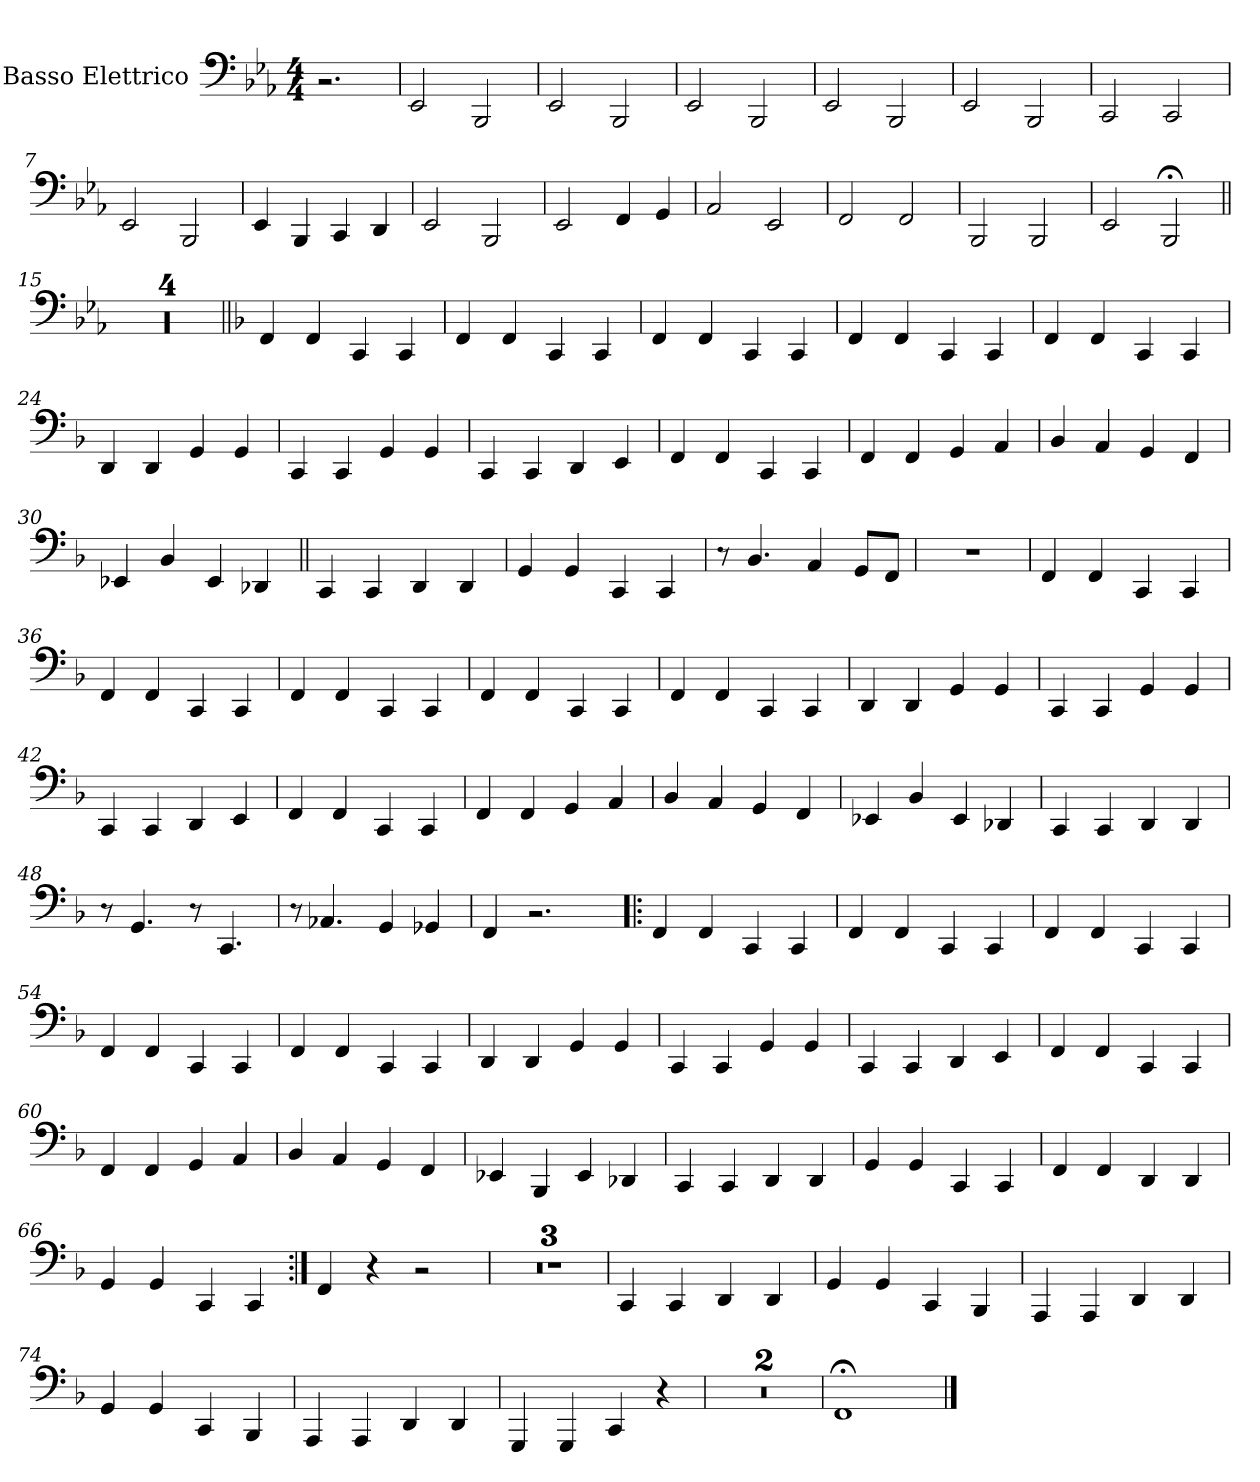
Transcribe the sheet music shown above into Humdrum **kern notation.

**kern
*part1
*staff1
*I"Basso Elettrico
*stria4
*
*k[b-e-a-]
*E-:
*M4/4
*MM90
=
2.r
=1
2EE-
2BBB-
=2
2EE-
2BBB-
=3
2EE-
2BBB-
=4
2EE-
2BBB-
=5
2EE-
2BBB-
=6
2CC
2CC
=7
2EE-
2BBB-
=8
4EE-
4BBB-
4CC
4DD
=9
2EE-
2BBB-
=10
2EE-
4FF
4GG
=11
2AA-
2EE-
=12
2FF
2FF
=13
2BBB-
2BBB-
=14
2EE-
2BBB-;<
=15||
1r
=16
1r
=17
1r
=18
1r
=19||
*k[b-]
*F:
4FF
4FF
4CC
4CC
=20
4FF
4FF
4CC
4CC
=21
4FF
4FF
4CC
4CC
=22
4FF
4FF
4CC
4CC
=23
4FF
4FF
4CC
4CC
=24
4DD
4DD
4GG
4GG
=25
4CC
4CC
4GG
4GG
=26
4CC
4CC
4DD
4EE
=27
4FF
4FF
4CC
4CC
=28
4FF
4FF
4GG
4AA
=29
4BB-
4AA
4GG
4FF
=30
4EE-X
4BB-
4EE-
4DD-X
=31||
4CC
4CC
4DD
4DD
=32
4GG
4GG
4CC
4CC
=33
8r
4.BB-
4AA
8GGL
8FFJ
=34
1r
=35
4FF
4FF
4CC
4CC
=36
4FF
4FF
4CC
4CC
=37
4FF
4FF
4CC
4CC
=38
4FF
4FF
4CC
4CC
=39
4FF
4FF
4CC
4CC
=40
4DD
4DD
4GG
4GG
=41
4CC
4CC
4GG
4GG
=42
4CC
4CC
4DD
4EE
=43
4FF
4FF
4CC
4CC
=44
4FF
4FF
4GG
4AA
=45
4BB-
4AA
4GG
4FF
=46
4EE-X
4BB-
4EE-
4DD-X
=47
4CC
4CC
4DD
4DD
=48
8r
4.GG
8r
4.CC
=49
8r
4.AA-X
4GG
4GG-X
=50
4FF
2.r
=51!|:
4FF
4FF
4CC
4CC
=52
4FF
4FF
4CC
4CC
=53
4FF
4FF
4CC
4CC
=54
4FF
4FF
4CC
4CC
=55
4FF
4FF
4CC
4CC
=56
4DD
4DD
4GG
4GG
=57
4CC
4CC
4GG
4GG
=58
4CC
4CC
4DD
4EE
=59
4FF
4FF
4CC
4CC
=60
4FF
4FF
4GG
4AA
=61
4BB-
4AA
4GG
4FF
=62
4EE-X
4BBB-
4EE-
4DD-X
=63
4CC
4CC
4DD
4DD
=64
4GG
4GG
4CC
4CC
=65
4FF
4FF
4DD
4DD
=66
4GG
4GG
4CC
4CC
=67:|!
4FF
4r
2r
=68
1r
=69
1r
=70
1r
=71
4CC
4CC
4DD
4DD
=72
4GG
4GG
4CC
4BBB-
=73
4AAA
4AAA
4DD
4DD
=74
4GG
4GG
4CC
4BBB-
=75
4AAA
4AAA
4DD
4DD
=76
4GGG
4GGG
4CC
4r
=77
1r
=78
1r
=79
1FF;<
==
*-
